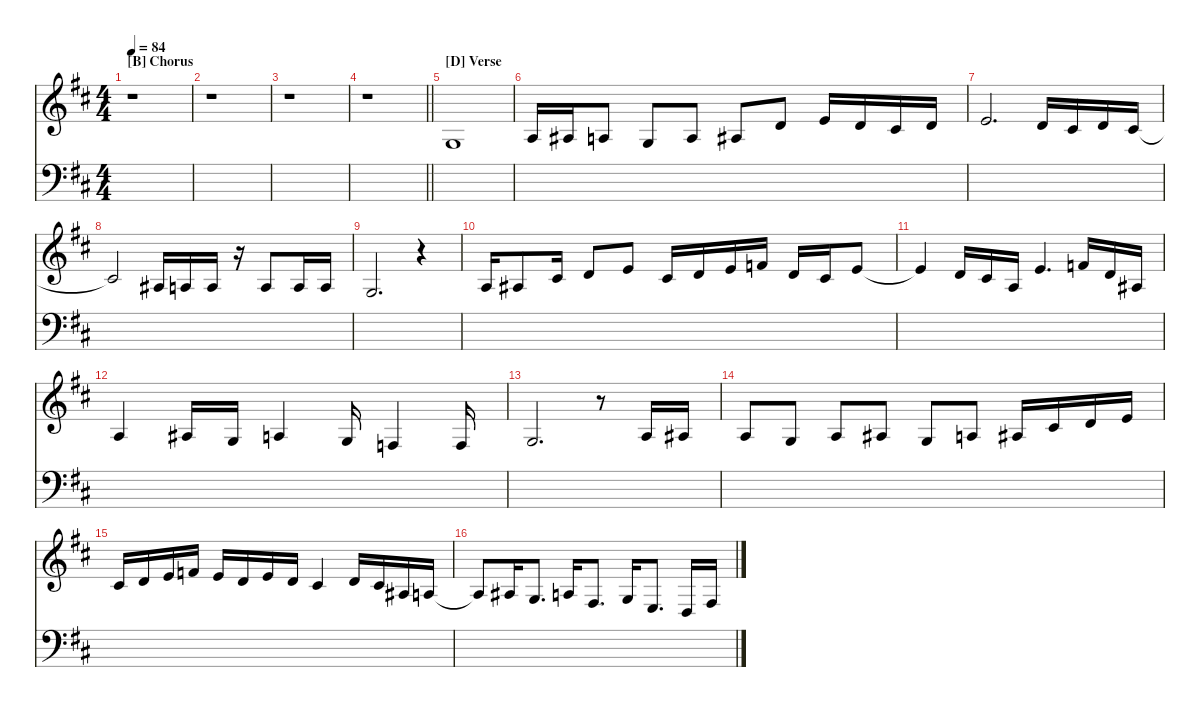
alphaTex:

\hideDynamics
\bracketExtendMode nobrackets
\singleTrackTrackNamePolicy hidden
\multiTrackTrackNamePolicy hidden
\otherSystemsTrackNameOrientation horizontal
\track ("Mellotron     " "K-Sth") {instrument clavinet}
\staff {score}
\tuning (E4 B3 G3 D3 A2 E2)
\ts (4 4)
\section ("B" "Chorus")
\tempo 84
\clef g2
\ks d
r.1{dy f beam Down} |
r.1{beam Down} |
r.1{beam Down} |
\barLineRight lightlight
r.1{beam Down} |
\section ("D" "Verse")
0.3{acc forcenatural}.1{beam Up} |
2.3{acc forcenatural}.16{beam Up} 3.3{acc #}.16{beam Up} 2.3{acc forcenatural}.8{beam Up} 0.3{acc forcenatural}.8{beam Up} 2.3{acc forcenatural}.8{beam Up} 3.3{acc #}.8{beam Up} 3.2{acc forcenatural}.8{beam Up} 5.2{acc forcenatural}.16{beam Up} 3.2{acc forcenatural}.16{beam Up} 2.2{acc #}.16{beam Up} 3.2{acc forcenatural}.16{beam Up} |
5.2{acc forcenatural}.2{d beam Up} 3.2{acc forcenatural}.16{beam Up} 2.2{acc #}.16{beam Up} 3.2{acc forcenatural}.16{beam Up} 2.2{acc #}.16{beam Up} |
2.2{t acc #}.2{beam Up} 3.3{acc #}.16{beam Up} 2.3{acc forcenatural}.16{beam Up} 2.3{acc forcenatural}.16{beam Up} r.16{beam Up} 2.3{acc forcenatural}.8{beam Up} 2.3{acc forcenatural}.16{beam Up} 2.3{acc forcenatural}.16{beam Up} |
0.3{acc forcenatural}.2{d beam Up} r.4{beam Up} |
2.3{acc forcenatural}.16{beam Up} 3.3{acc #}.8{beam Up} 2.2{acc #}.16{beam Up} 3.2{acc forcenatural}.8{beam Up} 5.2{acc forcenatural}.8{beam Up} 2.2{acc #}.16{beam Up} 3.2{acc forcenatural}.16{beam Up} 5.2{acc forcenatural}.16{beam Up} 6.2{acc forcenatural}.16{beam Up} 3.2{acc forcenatural}.16{beam Up} 2.2{acc #}.16{beam Up} 0.1{acc forcenatural}.8{beam Up} |
0.1{t acc forcenatural}.4{beam Up} 3.2{acc forcenatural}.16{beam Up} 2.2{acc #}.16{beam Up} 2.3{acc forcenatural}.16{beam Up} 0.1{acc forcenatural}.4{d beam Up} 1.1{acc forcenatural}.16{beam Up} 3.2{acc forcenatural}.16{beam Up} 3.3{acc #}.16{beam Up} |
2.3{acc forcenatural}.4{beam Up} 3.3{acc #}.16{beam Up} 5.4{acc forcenatural}.16{beam Up} 7.4{acc forcenatural}.4{beam Up} 5.4{acc forcenatural}.16{beam Up} 3.4{acc forcenatural}.4{beam Up} 3.4{acc forcenatural}.16{beam Up} |
5.4{acc forcenatural}.2{d beam Up} r.8{beam Up} 2.3{acc forcenatural}.16{beam Up} 3.3{acc #}.16{beam Up} |
2.3{acc forcenatural}.8{beam Up} 0.3{acc forcenatural}.8{beam Up} 2.3{acc forcenatural}.8{beam Up} 3.3{acc #}.8{beam Up} 5.4{acc forcenatural}.8{beam Up} 2.3{acc forcenatural}.8{beam Up} 3.3{acc #}.16{beam Up} 2.2{acc #}.16{beam Up} 3.2{acc forcenatural}.16{beam Up} 5.2{acc forcenatural}.16{beam Up} |
2.2{acc #}.16{beam Up} 3.2{acc forcenatural}.16{beam Up} 5.2{acc forcenatural}.16{beam Up} 6.2{acc forcenatural}.16{beam Up} 5.2{acc forcenatural}.16{beam Up} 3.2{acc forcenatural}.16{beam Up} 5.2{acc forcenatural}.16{beam Up} 3.2{acc forcenatural}.16{beam Up} 2.2{acc #}.4{beam Up} 3.2{acc forcenatural}.16{beam Up} 2.2{acc #}.16{beam Up} 3.3{acc #}.16{beam Up} 2.3{acc forcenatural}.16{beam Up} |
2.3{t acc forcenatural}.8{beam Up} 3.3{acc #}.16{beam Up} 5.4{acc forcenatural}.8{d beam Up} 7.4{acc forcenatural}.16{beam Up} 4.4{acc #}.8{d beam Up} 5.4{acc forcenatural}.16{beam Up} 7.5{acc forcenatural}.8{d beam Up} 5.5{acc forcenatural}.16{beam Up} 4.4{acc #}.16{beam Up}
\staff {score}
\tuning (E4 B3 G3 D3 A2 E2)
\clef f4
\ottava regular
\simile none
\ks d
|
|
|
\barLineRight lightlight
|
|
|
|
|
|
|
|
|
|
|
|
